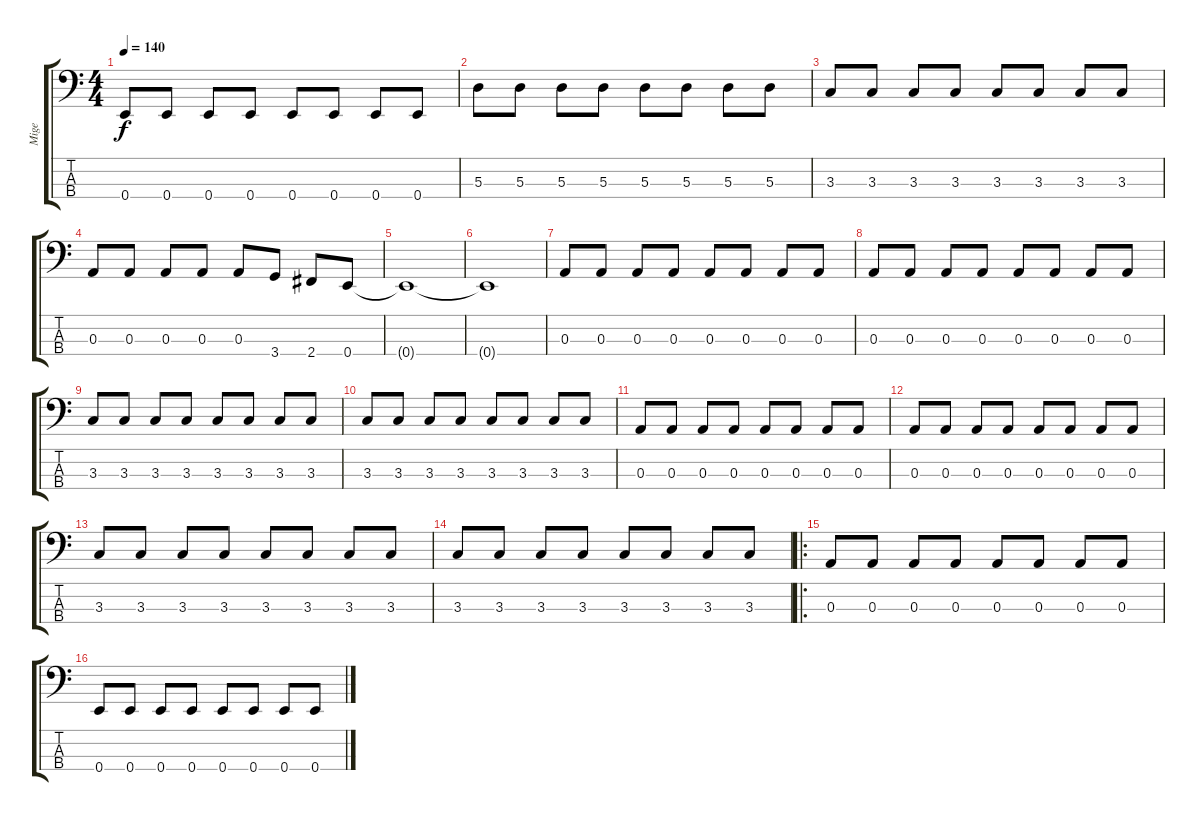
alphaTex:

\track ("Mige" "Mige") {instrument electricbassfinger}
\staff {score tabs}
\tuning (G2 D2 A1 E1) {hide}
\ts (4 4)
\tempo 140
\clef f4
\ks c
0.4.8{dy f} 0.4.8 0.4.8 0.4.8 0.4.8 0.4.8 0.4.8 0.4.8 |
5.3.8 5.3.8 5.3.8 5.3.8 5.3.8 5.3.8 5.3.8 5.3.8 |
3.3.8 3.3.8 3.3.8 3.3.8 3.3.8 3.3.8 3.3.8 3.3.8 |
0.3.8 0.3.8 0.3.8 0.3.8 0.3.8 3.4.8 2.4.8 0.4.8 |
0.4{t}.1 |
0.4{t}.1 |
0.3.8 0.3.8 0.3.8 0.3.8 0.3.8 0.3.8 0.3.8 0.3.8 |
0.3.8 0.3.8 0.3.8 0.3.8 0.3.8 0.3.8 0.3.8 0.3.8 |
3.3.8 3.3.8 3.3.8 3.3.8 3.3.8 3.3.8 3.3.8 3.3.8 |
3.3.8 3.3.8 3.3.8 3.3.8 3.3.8 3.3.8 3.3.8 3.3.8 |
0.3.8 0.3.8 0.3.8 0.3.8 0.3.8 0.3.8 0.3.8 0.3.8 |
0.3.8 0.3.8 0.3.8 0.3.8 0.3.8 0.3.8 0.3.8 0.3.8 |
3.3.8 3.3.8 3.3.8 3.3.8 3.3.8 3.3.8 3.3.8 3.3.8 |
3.3.8 3.3.8 3.3.8 3.3.8 3.3.8 3.3.8 3.3.8 3.3.8 |
\ro
0.3.8 0.3.8 0.3.8 0.3.8 0.3.8 0.3.8 0.3.8 0.3.8 |
0.4.8 0.4.8 0.4.8 0.4.8 0.4.8 0.4.8 0.4.8 0.4.8
